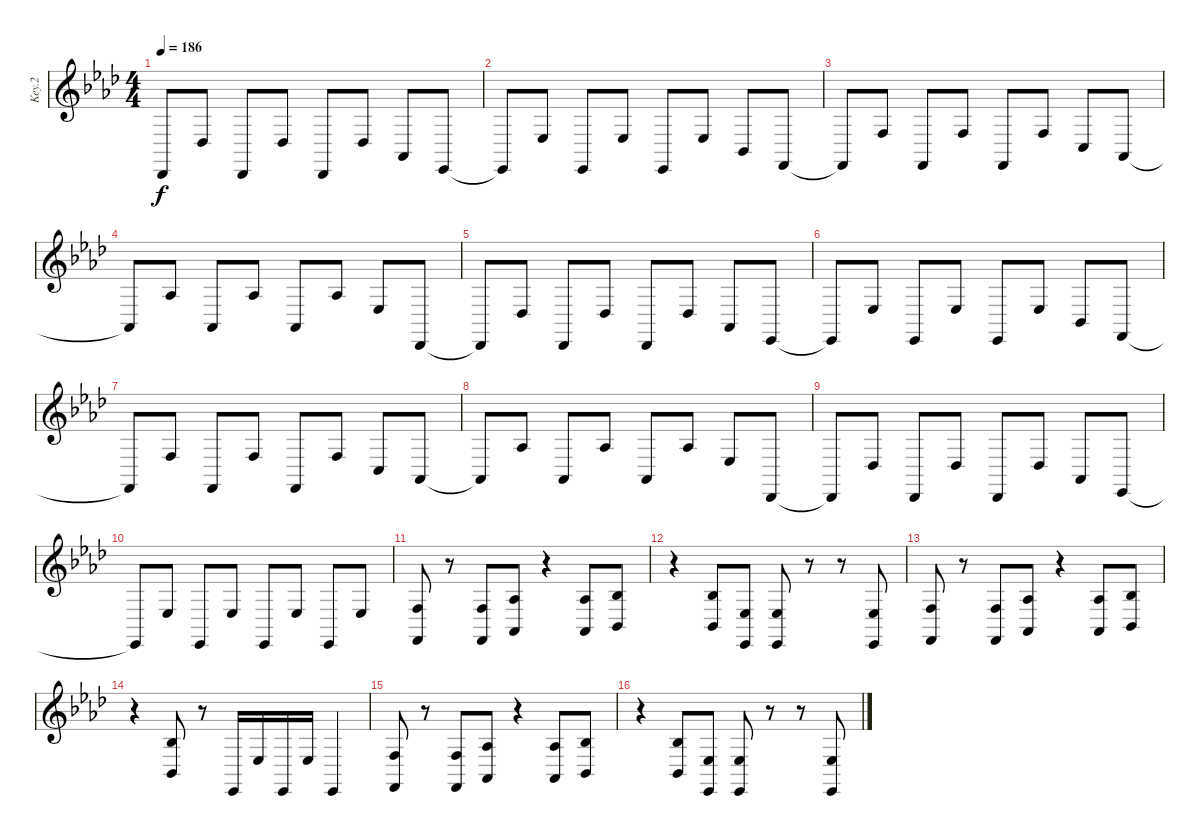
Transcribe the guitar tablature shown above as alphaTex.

\track ("Key.2" "Key.2") {instrument lead1square}
\staff {score}
\tuning (D4 A3 F3 C3 G2 C2) {hide}
\ts (4 4)
\tempo 186
\clef g2
\ks ab
1.6{t}.8{dy f} 1.4.8 1.6.8 1.4.8 1.6.8 1.4.8 1.5.8 3.6.8 |
3.6{t}.8 3.4.8 3.6.8 3.4.8 3.6.8 3.4.8 3.5.8 5.6.8 |
5.6{t}.8 5.4.8 5.6.8 5.4.8 5.6.8 5.4.8 5.5.8 1.5.8 |
1.5{t}.8 3.3.8 1.5.8 3.3.8 1.5.8 3.3.8 3.4.8 1.6.8 |
1.6{t}.8 1.4.8 1.6.8 1.4.8 1.6.8 1.4.8 1.5.8 3.6.8 |
3.6{t}.8 3.4.8 3.6.8 3.4.8 3.6.8 3.4.8 3.5.8 5.6.8 |
5.6{t}.8 5.4.8 5.6.8 5.4.8 5.6.8 5.4.8 5.5.8 1.5.8 |
1.5{t}.8 3.3.8 1.5.8 3.3.8 1.5.8 3.3.8 3.4.8 1.6.8 |
1.6{t}.8 1.4.8 1.6.8 1.4.8 1.6.8 1.4.8 1.5.8 3.6.8 |
3.6{t}.8 3.4.8 3.6.8 3.4.8 3.6.8 3.4.8 3.6.8 3.4.8 |
(0.3 5.6).8 r.8 (0.3 5.6).8 (3.3 1.5).8 r.4 (3.3 1.5).8 (1.2 3.5).8 |
r.4 (1.2 3.5).8 (3.4 3.6).8 (3.4 3.6).8 r.8 r.8 (3.4 3.6).8 |
(0.3 5.6).8 r.8 (0.3 5.6).8 (3.3 1.5).8 r.4 (3.3 1.5).8 (1.2 3.5).8 |
r.4 (1.2 3.5).8 r.8 3.6.16 3.4.16 3.6.16 3.4.16 3.6.4 |
(0.3 5.6).8 r.8 (0.3 5.6).8 (3.3 1.5).8 r.4 (3.3 1.5).8 (1.2 3.5).8 |
r.4 (1.2 3.5).8 (3.4 3.6).8 (3.4 3.6).8 r.8 r.8 (3.4 3.6).8
